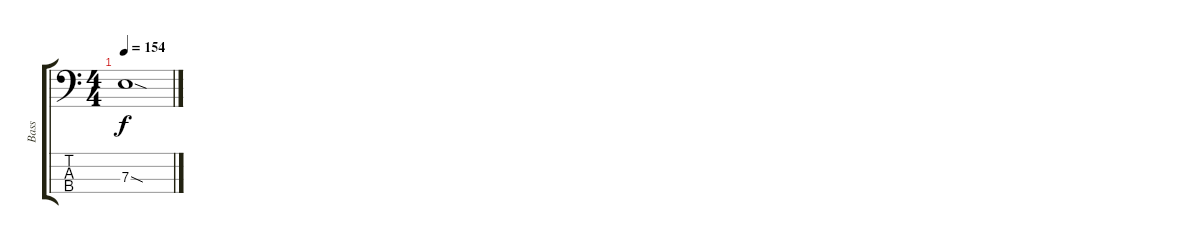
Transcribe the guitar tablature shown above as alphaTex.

\track ("Bass" "Bass") {instrument electricbasspick}
\staff {score tabs}
\tuning (G2 D2 A1 E1) {hide}
\ts (4 4)
\tempo 154
\clef f4
\ks c
7.3{sod}.1{dy f}
